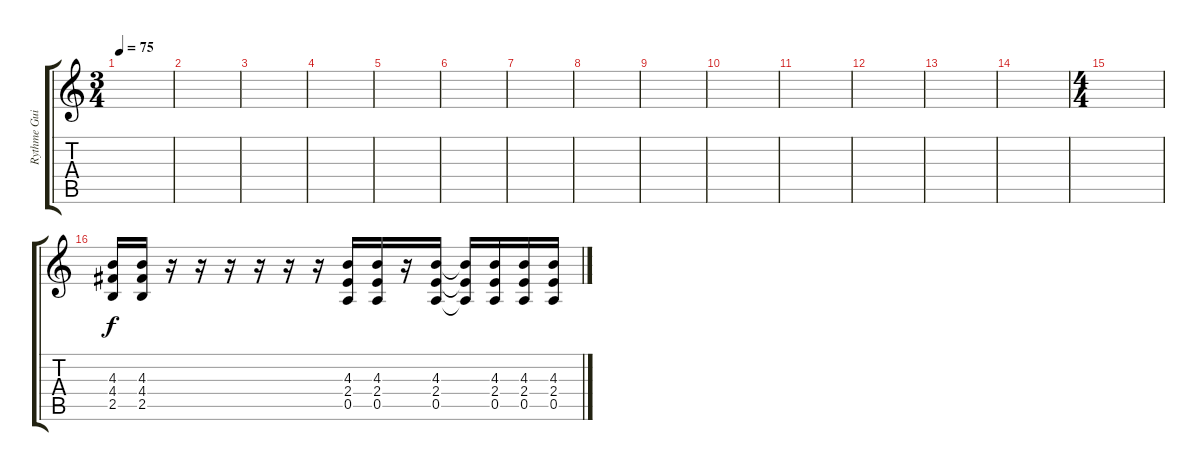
\track ("Rythme Guitar" "Rythme Gui") {instrument electricguitarclean}
\staff {score tabs}
\tuning (E4 B3 G3 D3 A2 E2) {hide}
\ts (3 4)
\tempo 75
\clef g2
\ks c
|
|
|
|
|
|
|
|
|
|
|
|
|
|
\ts (4 4)
|
(4.3 4.4 2.5).16 (4.3 4.4 2.5).16 r.16 r.16 r.16 r.16 r.16 r.16 (4.3 2.4 0.5).16 (4.3 2.4 0.5).16 r.16 (4.3 2.4 0.5).16 (4.3{t} 2.4{t} 0.5{t}).16 (4.3 2.4 0.5).16 (4.3 2.4 0.5).16 (4.3 2.4 0.5).16
